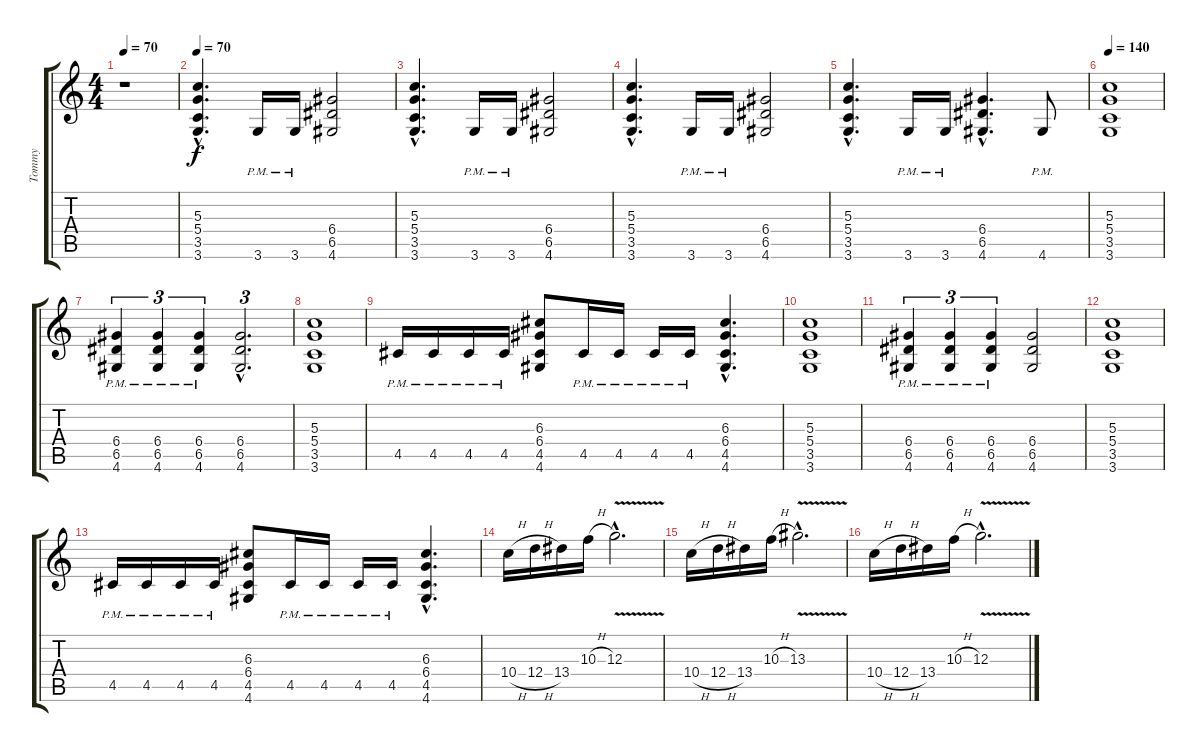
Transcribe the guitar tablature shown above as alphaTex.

\track ("Tommy" "Tommy") {instrument distortionguitar}
\staff {score tabs}
\tuning (E4 B3 G3 D3 A2 E2) {hide}
\ts (4 4)
\tempo 70
\clef g2
\ks c
r.1{dy f} |
\tempo 70
(5.3{hac} 5.4{hac} 3.5{hac} 3.6{hac}).4{d volume 16 balance 14} 3.6{pm}.16 3.6{pm}.16 (6.4 6.5 4.6).2 |
(5.3{hac} 5.4{hac} 3.5{hac} 3.6{hac}).4{d} 3.6{pm}.16 3.6{pm}.16 (6.4 6.5 4.6).2 |
(5.3{hac} 5.4{hac} 3.5{hac} 3.6{hac}).4{d} 3.6{pm}.16 3.6{pm}.16 (6.4 6.5 4.6).2 |
(5.3{hac} 5.4{hac} 3.5{hac} 3.6{hac}).4{d} 3.6{pm}.16 3.6{pm}.16 (6.4{hac} 6.5{hac} 4.6{hac}).4{d} 4.6{pm}.8 |
\tempo 140
(5.3 5.4 3.5 3.6).1 |
(6.4{pm} 6.5{pm} 4.6{pm}).4{tu (3 2)} (6.4{pm} 6.5{pm} 4.6{pm}).4{tu (3 2)} (6.4{pm} 6.5{pm} 4.6{pm}).4{tu (3 2)} (6.4{hac} 6.5{hac} 4.6{hac}).2{d tu (3 2)} |
(5.3 5.4 3.5 3.6).1 |
4.5{pm}.16 4.5{pm}.16 4.5{pm}.16 4.5{pm}.16 (6.3 6.4 4.5 4.6).8 4.5{pm}.16 4.5{pm}.16 4.5{pm}.16 4.5{pm}.16 (6.3{hac} 6.4{hac} 4.5{hac} 4.6{hac}).4{d} |
(5.3 5.4 3.5 3.6).1 |
(6.4{pm} 6.5{pm} 4.6{pm}).4{tu (3 2)} (6.4{pm} 6.5{pm} 4.6{pm}).4{tu (3 2)} (6.4{pm} 6.5{pm} 4.6{pm}).4{tu (3 2)} (6.4 6.5 4.6).2 |
(5.3 5.4 3.5 3.6).1 |
4.5{pm}.16 4.5{pm}.16 4.5{pm}.16 4.5{pm}.16 (6.3 6.4 4.5 4.6).8 4.5{pm}.16 4.5{pm}.16 4.5{pm}.16 4.5{pm}.16 (6.3{hac} 6.4{hac} 4.5{hac} 4.6{hac}).4{d} |
10.4{h}.16 12.4{h}.16 13.4.16 10.3{h}.16 12.3{v hac}.2{d} |
10.4{h}.16 12.4{h}.16 13.4.16 10.3{h}.16 13.3{v hac}.2{d} |
10.4{h}.16 12.4{h}.16 13.4.16 10.3{h}.16 12.3{v hac}.2{d}
